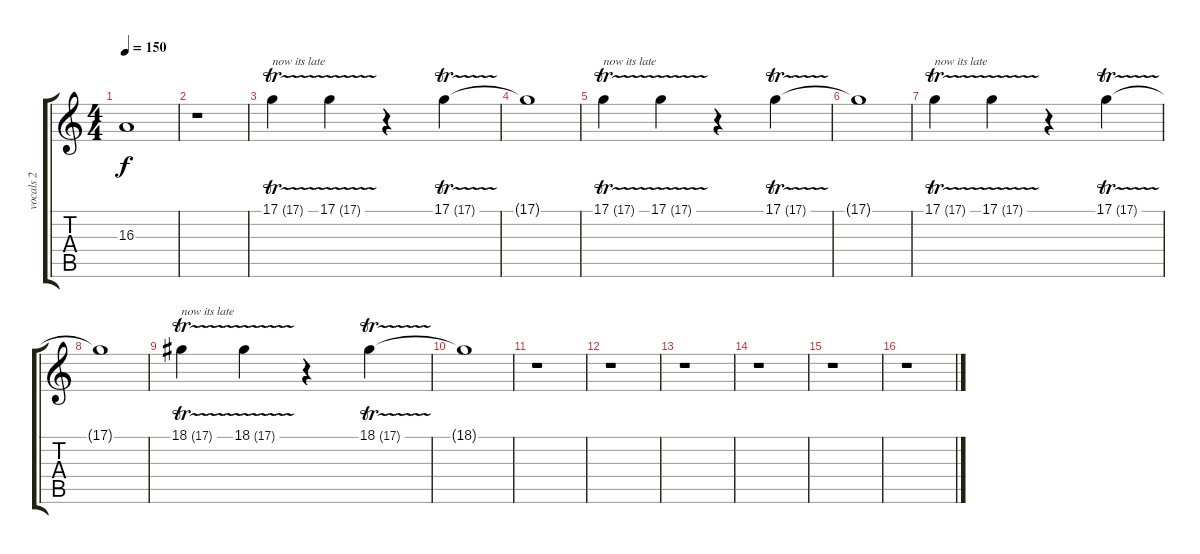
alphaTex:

\track ("vocals 2" "vocals 2") {instrument lead2sawtooth}
\staff {score tabs}
\tuning (D4 A3 F3 C3 G2 C2) {hide}
\ts (4 4)
\tempo 150
\clef g2
\ks c
16.3.1{dy f} |
r.1 |
17.1{tr (17 16)}.4{txt "now its late" instrument gunshot} 17.1{tr (17 16)}.4 r.4 17.1{tr (17 16)}.4 |
17.1{t}.1 |
17.1{tr (17 16)}.4{txt "now its late" instrument gunshot} 17.1{tr (17 16)}.4 r.4 17.1{tr (17 16)}.4 |
17.1{t}.1 |
17.1{tr (17 16)}.4{txt "now its late" instrument gunshot} 17.1{tr (17 16)}.4 r.4 17.1{tr (17 16)}.4 |
17.1{t}.1 |
18.1{tr (17 16)}.4{txt "now its late" instrument gunshot} 18.1{tr (17 16)}.4 r.4 18.1{tr (17 16)}.4 |
18.1{t}.1 |
r.1 |
r.1 |
r.1 |
r.1 |
r.1 |
r.1
